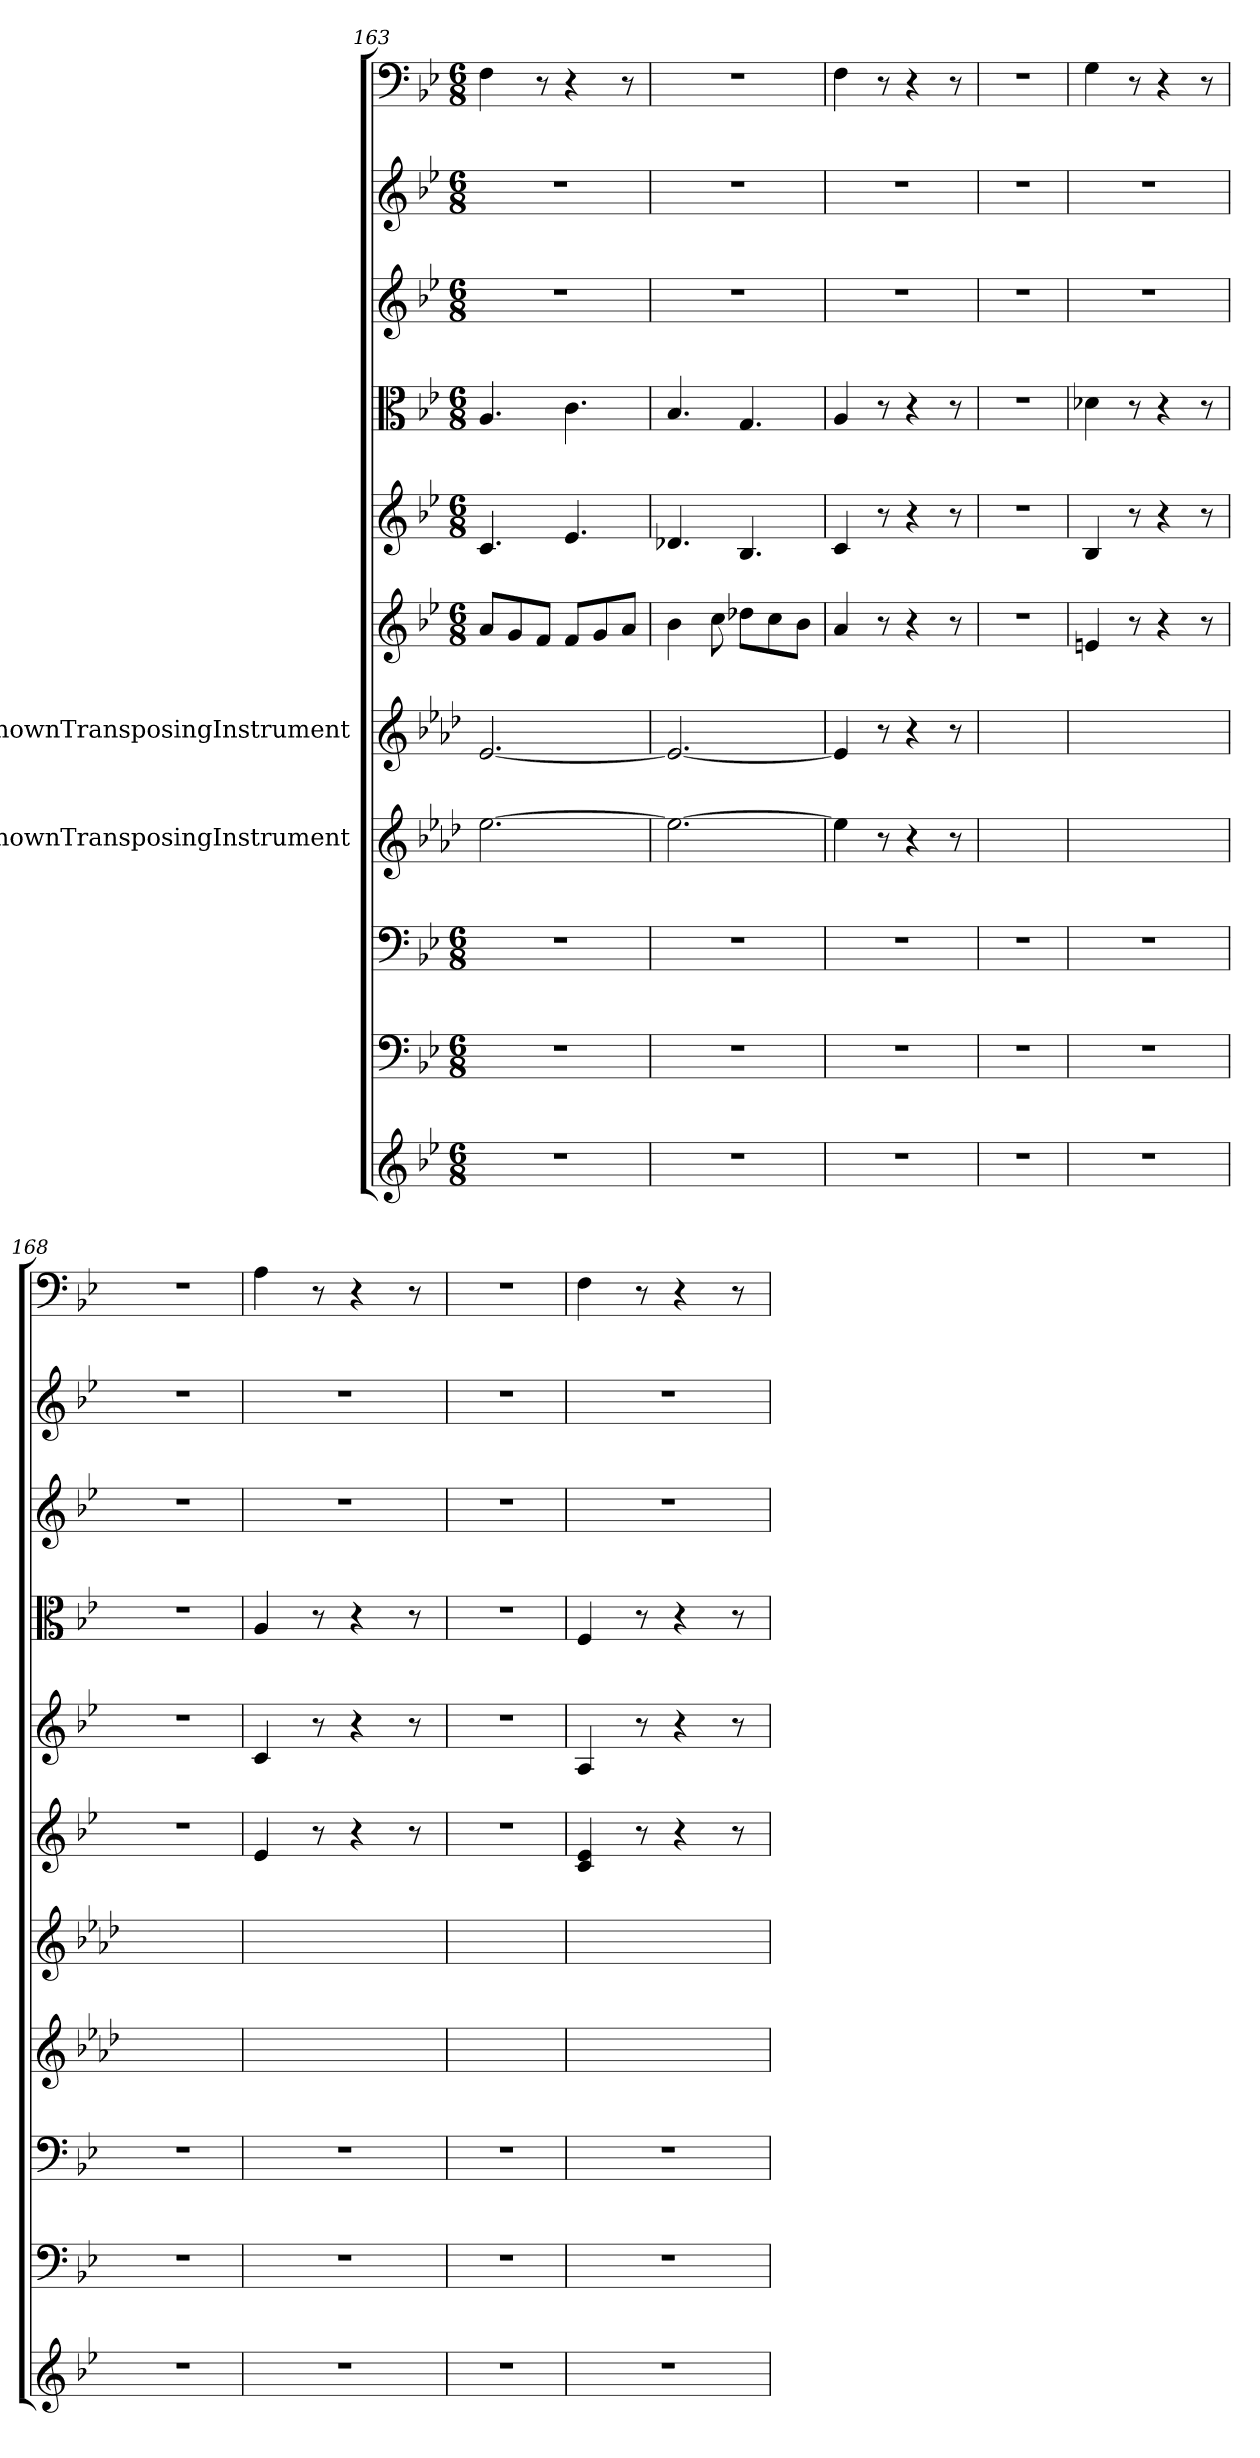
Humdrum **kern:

**kern	**kern	**kern	**kern	**kern	**kern	**kern	**kern	**kern	**kern	**kern
*part11	*part10	*part9	*part8	*part7	*part6	*part5	*part4	*part3	*part2	*part1
*staff11	*staff10	*staff9	*staff8	*staff7	*staff6	*staff5	*staff4	*staff3	*staff2	*staff1
*	*	*	*I"UnknownTransposingInstrument	*I"UnknownTransposingInstrument	*	*	*	*	*	*
*clefG2	*clefF4	*clefF4	*clefG2	*clefG2	*clefG2	*clefG2	*clefC3	*clefG2	*clefG2	*clefF4
*	*	*	*ITrd-1c-2	*ITrd-1c-2	*	*	*	*	*	*
*k[b-e-]	*k[b-e-]	*k[b-e-]	*k[b-e-]	*k[b-e-]	*k[b-e-]	*k[b-e-]	*k[b-e-]	*k[b-e-]	*k[b-e-]	*k[b-e-]
*B-:	*B-:	*B-:	*	*	*B-:	*B-:	*B-:	*B-:	*B-:	*B-:
*M6/8	*M6/8	*M6/8	*	*	*M6/8	*M6/8	*M6/8	*M6/8	*M6/8	*M6/8
=163	=163	=163	=163	=163	=163	=163	=163	=163	=163	=163
2.r	2.r	2.r	[2.ff\	[2.f/	8a/L	4.c/	4.A/	2.r	2.r	4F\
.	.	.	.	.	8g/	.	.	.	.	.
.	.	.	.	.	8f/J	.	.	.	.	8r
.	.	.	.	.	8f/L	4.e-/	4.c\	.	.	4r
.	.	.	.	.	8g/	.	.	.	.	.
.	.	.	.	.	8a/J	.	.	.	.	8r
=164	=164	=164	=164	=164	=164	=164	=164	=164	=164	=164
2.r	2.r	2.r	2.ff\_	2.f/_	4b-\	4.d-X/	4.B-/	2.r	2.r	2.r
.	.	.	.	.	8cc\	.	.	.	.	.
.	.	.	.	.	8dd-X\L	4.B-/	4.G/	.	.	.
.	.	.	.	.	8cc\	.	.	.	.	.
.	.	.	.	.	8b-\J	.	.	.	.	.
=165	=165	=165	=165	=165	=165	=165	=165	=165	=165	=165
2.r	2.r	2.r	4ff\]	4f/]	4a/	4c/	4A/	2.r	2.r	4F\
.	.	.	8r	8r	8r	8r	8r	.	.	8r
.	.	.	4r	4r	4r	4r	4r	.	.	4r
.	.	.	8r	8r	8r	8r	8r	.	.	8r
=166	=166	=166	=166	=166	=166	=166	=166	=166	=166	=166
2.r	2.r	2.r	2.r	2.r	2.r	2.r	2.r	2.r	2.r	2.r
=167	=167	=167	=167	=167	=167	=167	=167	=167	=167	=167
2.r	2.r	2.r	2.r	2.r	4en/	4B-/	4d-X\	2.r	2.r	4G\
.	.	.	.	.	8r	8r	8r	.	.	8r
.	.	.	.	.	4r	4r	4r	.	.	4r
.	.	.	.	.	8r	8r	8r	.	.	8r
=168	=168	=168	=168	=168	=168	=168	=168	=168	=168	=168
2.r	2.r	2.r	2.r	2.r	2.r	2.r	2.r	2.r	2.r	2.r
=169	=169	=169	=169	=169	=169	=169	=169	=169	=169	=169
2.r	2.r	2.r	2.r	2.r	4e-/	4c/	4A/	2.r	2.r	4A\
.	.	.	.	.	8r	8r	8r	.	.	8r
.	.	.	.	.	4r	4r	4r	.	.	4r
.	.	.	.	.	8r	8r	8r	.	.	8r
=170	=170	=170	=170	=170	=170	=170	=170	=170	=170	=170
2.r	2.r	2.r	2.r	2.r	2.r	2.r	2.r	2.r	2.r	2.r
=171	=171	=171	=171	=171	=171	=171	=171	=171	=171	=171
2.r	2.r	2.r	2.r	2.r	4c/ 4e-/	4A/	4F/	2.r	2.r	4F\
.	.	.	.	.	8r	8r	8r	.	.	8r
.	.	.	.	.	4r	4r	4r	.	.	4r
.	.	.	.	.	8r	8r	8r	.	.	8r
=	=	=	=	=	=	=	=	=	=	=
*-	*-	*-	*-	*-	*-	*-	*-	*-	*-	*-
